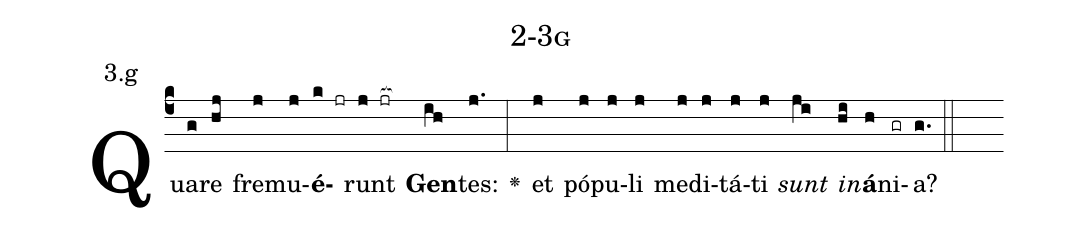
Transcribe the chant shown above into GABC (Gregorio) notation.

name: 2-3g;
annotation: 3.g;
%%
(c4)Qua(g)re(hj) fre(j)mu(j)<b>é</b>(k jr)runt(j jr[ocb:1{]) <b>Gen</b>(ih[ocb:0}])tes:(j.) <v>\greheightstar</v>(:) et(j) pó(j)pu(j)li(j) me(j)di(j)tá(j)ti(j) <i>sunt</i>(ji) <i>in</i>(hi)<b>á</b>(h)ni(gr)a?(g.) (::)


%E(j) u(j) o(ji) u(hi) a(h) e.(g.) (::)
